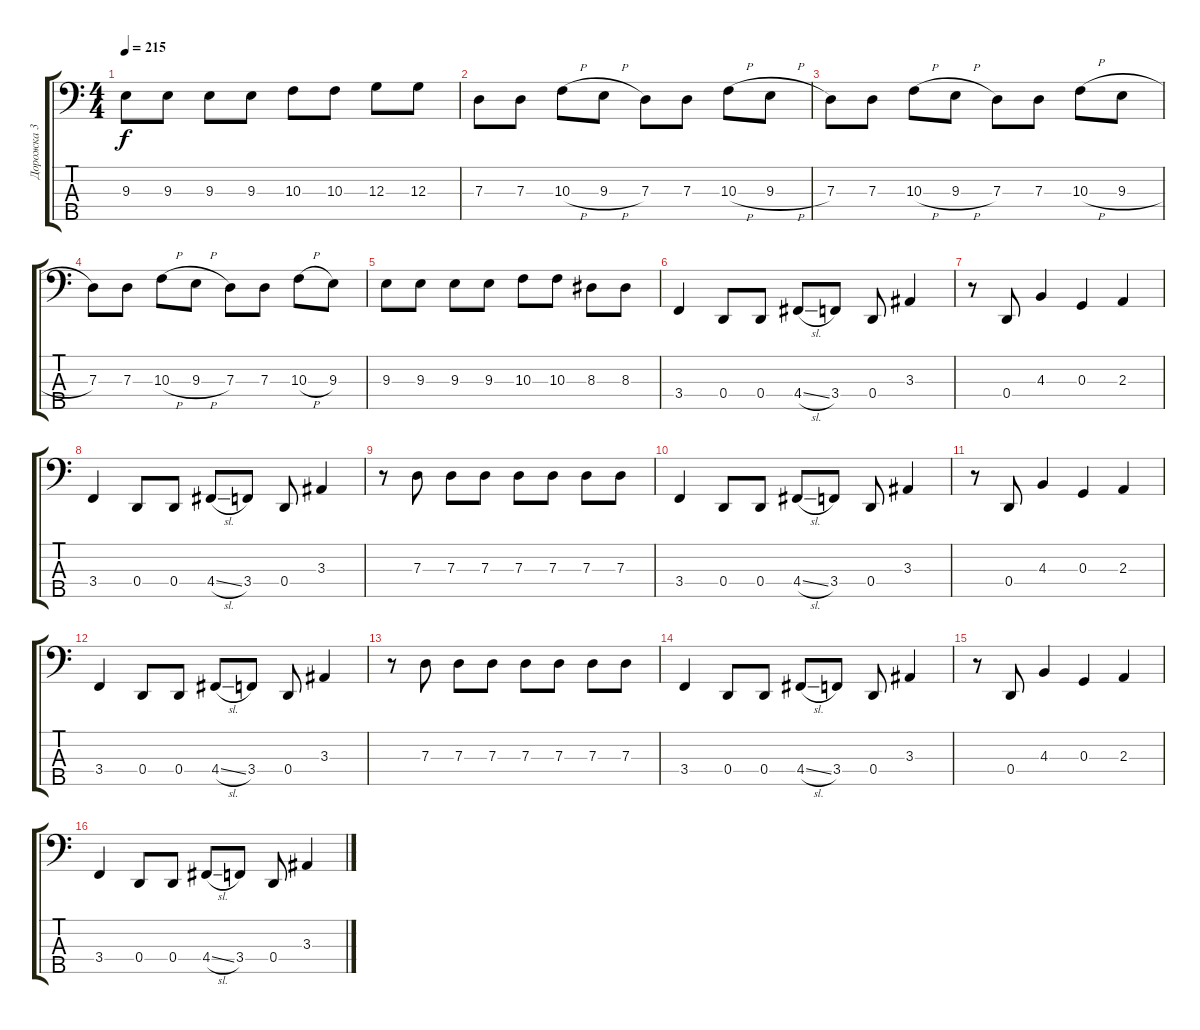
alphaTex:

\track ("Дорожка 3" "Дорожка 3") {instrument electricbassfinger}
\staff {score tabs}
\tuning (F2 C2 G1 D1 A0) {hide}
\ts (4 4)
\tempo 215
\clef f4
\ks c
9.3.8{dy f} 9.3.8 9.3.8 9.3.8 10.3.8 10.3.8 12.3.8 12.3.8 |
7.3.8 7.3.8 10.3{h}.8 9.3{h}.8 7.3.8 7.3.8 10.3{h}.8 9.3{h}.8 |
7.3.8 7.3.8 10.3{h}.8 9.3{h}.8 7.3.8 7.3.8 10.3{h}.8 9.3{h}.8 |
7.3.8 7.3.8 10.3{h}.8 9.3{h}.8 7.3.8 7.3.8 10.3{h}.8 9.3.8 |
9.3.8 9.3.8 9.3.8 9.3.8 10.3.8 10.3.8 8.3.8 8.3.8 |
3.4.4 0.4.8 0.4.8 4.4{sl}.8 3.4.8 0.4.8 3.3.4 |
r.8 0.4.8 4.3.4 0.3.4 2.3.4 |
3.4.4 0.4.8 0.4.8 4.4{sl}.8 3.4.8 0.4.8 3.3.4 |
r.8 7.3.8 7.3.8 7.3.8 7.3.8 7.3.8 7.3.8 7.3.8 |
3.4.4 0.4.8 0.4.8 4.4{sl}.8 3.4.8 0.4.8 3.3.4 |
r.8 0.4.8 4.3.4 0.3.4 2.3.4 |
3.4.4 0.4.8 0.4.8 4.4{sl}.8 3.4.8 0.4.8 3.3.4 |
r.8 7.3.8 7.3.8 7.3.8 7.3.8 7.3.8 7.3.8 7.3.8 |
3.4.4 0.4.8 0.4.8 4.4{sl}.8 3.4.8 0.4.8 3.3.4 |
r.8 0.4.8 4.3.4 0.3.4 2.3.4 |
3.4.4 0.4.8 0.4.8 4.4{sl}.8 3.4.8 0.4.8 3.3.4
